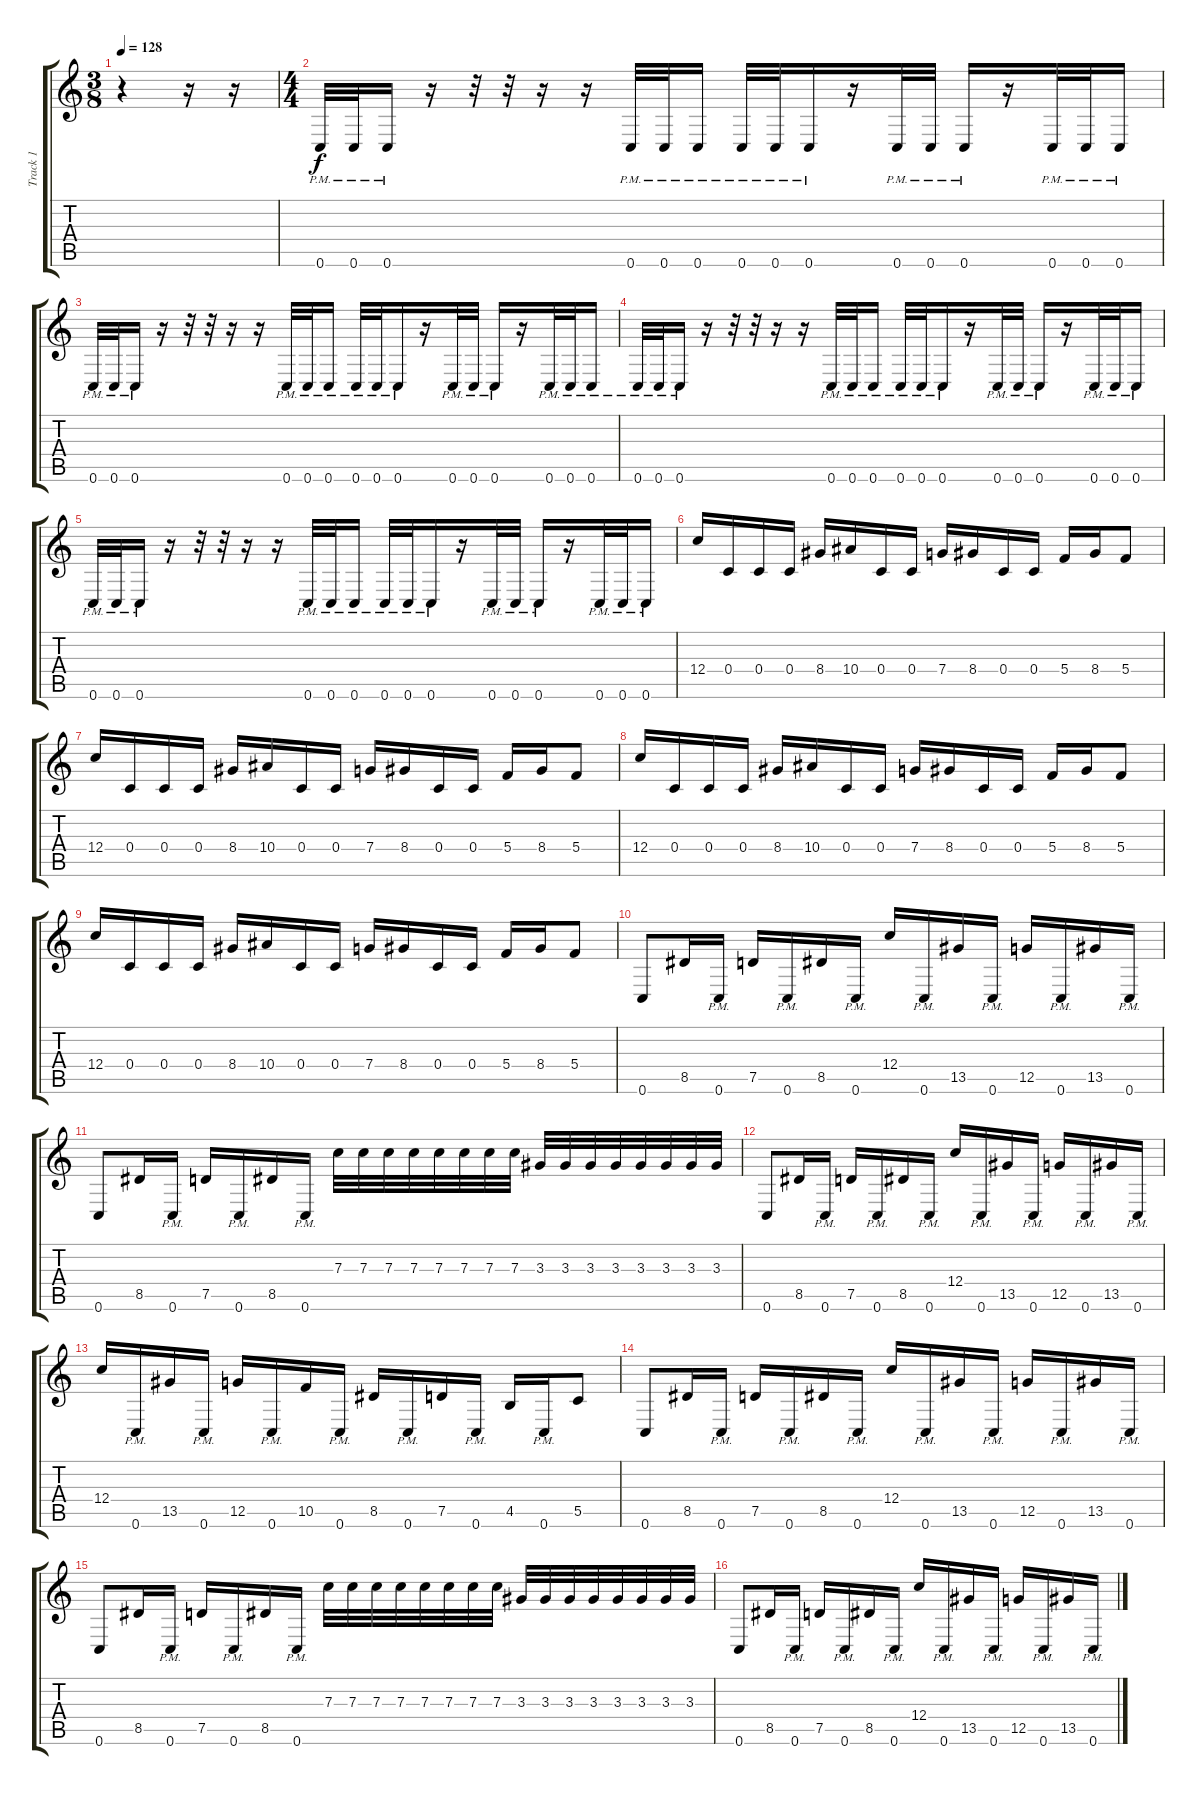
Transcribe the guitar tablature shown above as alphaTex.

\track ("Track 1" "Track 1") {instrument overdrivenguitar}
\staff {score tabs}
\tuning (D4 A3 F3 C3 G2 C2) {hide}
\ts (3 8)
\tempo 128
\clef g2
\ks c
r.4{dy f} r.16 r.16 |
\ts (4 4)
0.6{pm}.32 0.6{pm}.32 0.6{pm}.16 r.16 r.32 r.32 r.16 r.16 0.6{pm}.32 0.6{pm}.32 0.6{pm}.16 0.6{pm}.32 0.6{pm}.32 0.6{pm}.16 r.16 0.6{pm}.32 0.6{pm}.32 0.6{pm}.16 r.16 0.6{pm}.32 0.6{pm}.32 0.6{pm}.16 |
0.6{pm}.32 0.6{pm}.32 0.6{pm}.16 r.16 r.32 r.32 r.16 r.16 0.6{pm}.32 0.6{pm}.32 0.6{pm}.16 0.6{pm}.32 0.6{pm}.32 0.6{pm}.16 r.16 0.6{pm}.32 0.6{pm}.32 0.6{pm}.16 r.16 0.6{pm}.32 0.6{pm}.32 0.6{pm}.16 |
0.6{pm}.32 0.6{pm}.32 0.6{pm}.16 r.16 r.32 r.32 r.16 r.16 0.6{pm}.32 0.6{pm}.32 0.6{pm}.16 0.6{pm}.32 0.6{pm}.32 0.6{pm}.16 r.16 0.6{pm}.32 0.6{pm}.32 0.6{pm}.16 r.16 0.6{pm}.32 0.6{pm}.32 0.6{pm}.16 |
0.6{pm}.32 0.6{pm}.32 0.6{pm}.16 r.16 r.32 r.32 r.16 r.16 0.6{pm}.32 0.6{pm}.32 0.6{pm}.16 0.6{pm}.32 0.6{pm}.32 0.6{pm}.16 r.16 0.6{pm}.32 0.6{pm}.32 0.6{pm}.16 r.16 0.6{pm}.32 0.6{pm}.32 0.6{pm}.16 |
12.4.16 0.4.16 0.4.16 0.4.16 8.4.16 10.4.16 0.4.16 0.4.16 7.4.16 8.4.16 0.4.16 0.4.16 5.4.16 8.4.16 5.4.8 |
12.4.16 0.4.16 0.4.16 0.4.16 8.4.16 10.4.16 0.4.16 0.4.16 7.4.16 8.4.16 0.4.16 0.4.16 5.4.16 8.4.16 5.4.8 |
12.4.16 0.4.16 0.4.16 0.4.16 8.4.16 10.4.16 0.4.16 0.4.16 7.4.16 8.4.16 0.4.16 0.4.16 5.4.16 8.4.16 5.4.8 |
12.4.16 0.4.16 0.4.16 0.4.16 8.4.16 10.4.16 0.4.16 0.4.16 7.4.16 8.4.16 0.4.16 0.4.16 5.4.16 8.4.16 5.4.8 |
0.6.8 8.5.16 0.6{pm}.16 7.5.16 0.6{pm}.16 8.5.16 0.6{pm}.16 12.4.16 0.6{pm}.16 13.5.16 0.6{pm}.16 12.5.16 0.6{pm}.16 13.5.16 0.6{pm}.16 |
0.6.8 8.5.16 0.6{pm}.16 7.5.16 0.6{pm}.16 8.5.16 0.6{pm}.16 7.3.32 7.3.32 7.3.32 7.3.32 7.3.32 7.3.32 7.3.32 7.3.32 3.3.32 3.3.32 3.3.32 3.3.32 3.3.32 3.3.32 3.3.32 3.3.32 |
0.6.8 8.5.16 0.6{pm}.16 7.5.16 0.6{pm}.16 8.5.16 0.6{pm}.16 12.4.16 0.6{pm}.16 13.5.16 0.6{pm}.16 12.5.16 0.6{pm}.16 13.5.16 0.6{pm}.16 |
12.4.16 0.6{pm}.16 13.5.16 0.6{pm}.16 12.5.16 0.6{pm}.16 10.5.16 0.6{pm}.16 8.5.16 0.6{pm}.16 7.5.16 0.6{pm}.16 4.5.16 0.6{pm}.16 5.5.8 |
0.6.8 8.5.16 0.6{pm}.16 7.5.16 0.6{pm}.16 8.5.16 0.6{pm}.16 12.4.16 0.6{pm}.16 13.5.16 0.6{pm}.16 12.5.16 0.6{pm}.16 13.5.16 0.6{pm}.16 |
0.6.8 8.5.16 0.6{pm}.16 7.5.16 0.6{pm}.16 8.5.16 0.6{pm}.16 7.3.32 7.3.32 7.3.32 7.3.32 7.3.32 7.3.32 7.3.32 7.3.32 3.3.32 3.3.32 3.3.32 3.3.32 3.3.32 3.3.32 3.3.32 3.3.32 |
0.6.8 8.5.16 0.6{pm}.16 7.5.16 0.6{pm}.16 8.5.16 0.6{pm}.16 12.4.16 0.6{pm}.16 13.5.16 0.6{pm}.16 12.5.16 0.6{pm}.16 13.5.16 0.6{pm}.16
